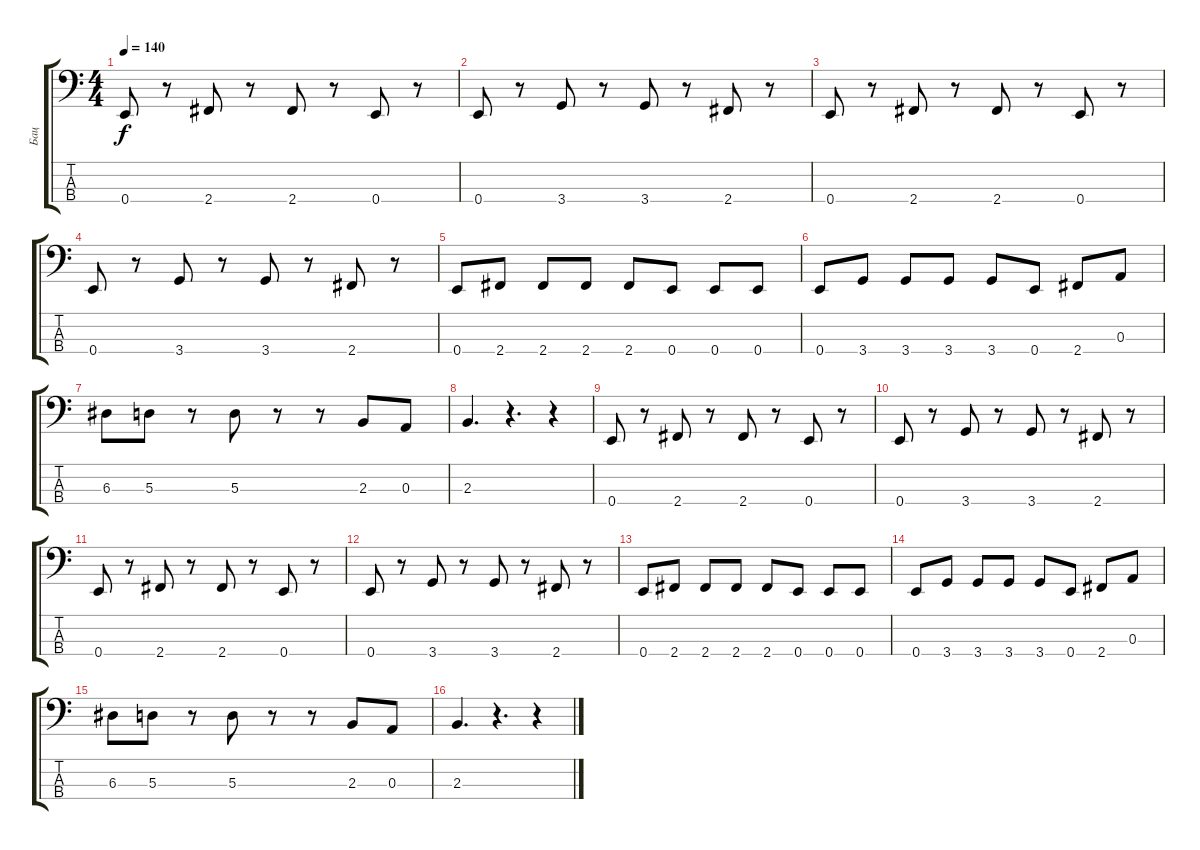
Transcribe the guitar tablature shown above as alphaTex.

\track ("Бац" "Бац") {instrument electricbassfinger}
\staff {score tabs}
\tuning (G2 D2 A1 E1) {hide}
\ts (4 4)
\tempo 140
\clef f4
\ks c
0.4.8{dy f} r.8 2.4.8 r.8 2.4.8 r.8 0.4.8 r.8 |
0.4.8 r.8 3.4.8 r.8 3.4.8 r.8 2.4.8 r.8 |
0.4.8 r.8 2.4.8 r.8 2.4.8 r.8 0.4.8 r.8 |
0.4.8 r.8 3.4.8 r.8 3.4.8 r.8 2.4.8 r.8 |
0.4.8 2.4.8 2.4.8 2.4.8 2.4.8 0.4.8 0.4.8 0.4.8 |
0.4.8 3.4.8 3.4.8 3.4.8 3.4.8 0.4.8 2.4.8 0.3.8 |
6.3.8 5.3.8 r.8 5.3.8 r.8 r.8 2.3.8 0.3.8 |
2.3.4{d} r.4{d} r.4 |
0.4.8 r.8 2.4.8 r.8 2.4.8 r.8 0.4.8 r.8 |
0.4.8 r.8 3.4.8 r.8 3.4.8 r.8 2.4.8 r.8 |
0.4.8 r.8 2.4.8 r.8 2.4.8 r.8 0.4.8 r.8 |
0.4.8 r.8 3.4.8 r.8 3.4.8 r.8 2.4.8 r.8 |
0.4.8 2.4.8 2.4.8 2.4.8 2.4.8 0.4.8 0.4.8 0.4.8 |
0.4.8 3.4.8 3.4.8 3.4.8 3.4.8 0.4.8 2.4.8 0.3.8 |
6.3.8 5.3.8 r.8 5.3.8 r.8 r.8 2.3.8 0.3.8 |
2.3.4{d} r.4{d} r.4
